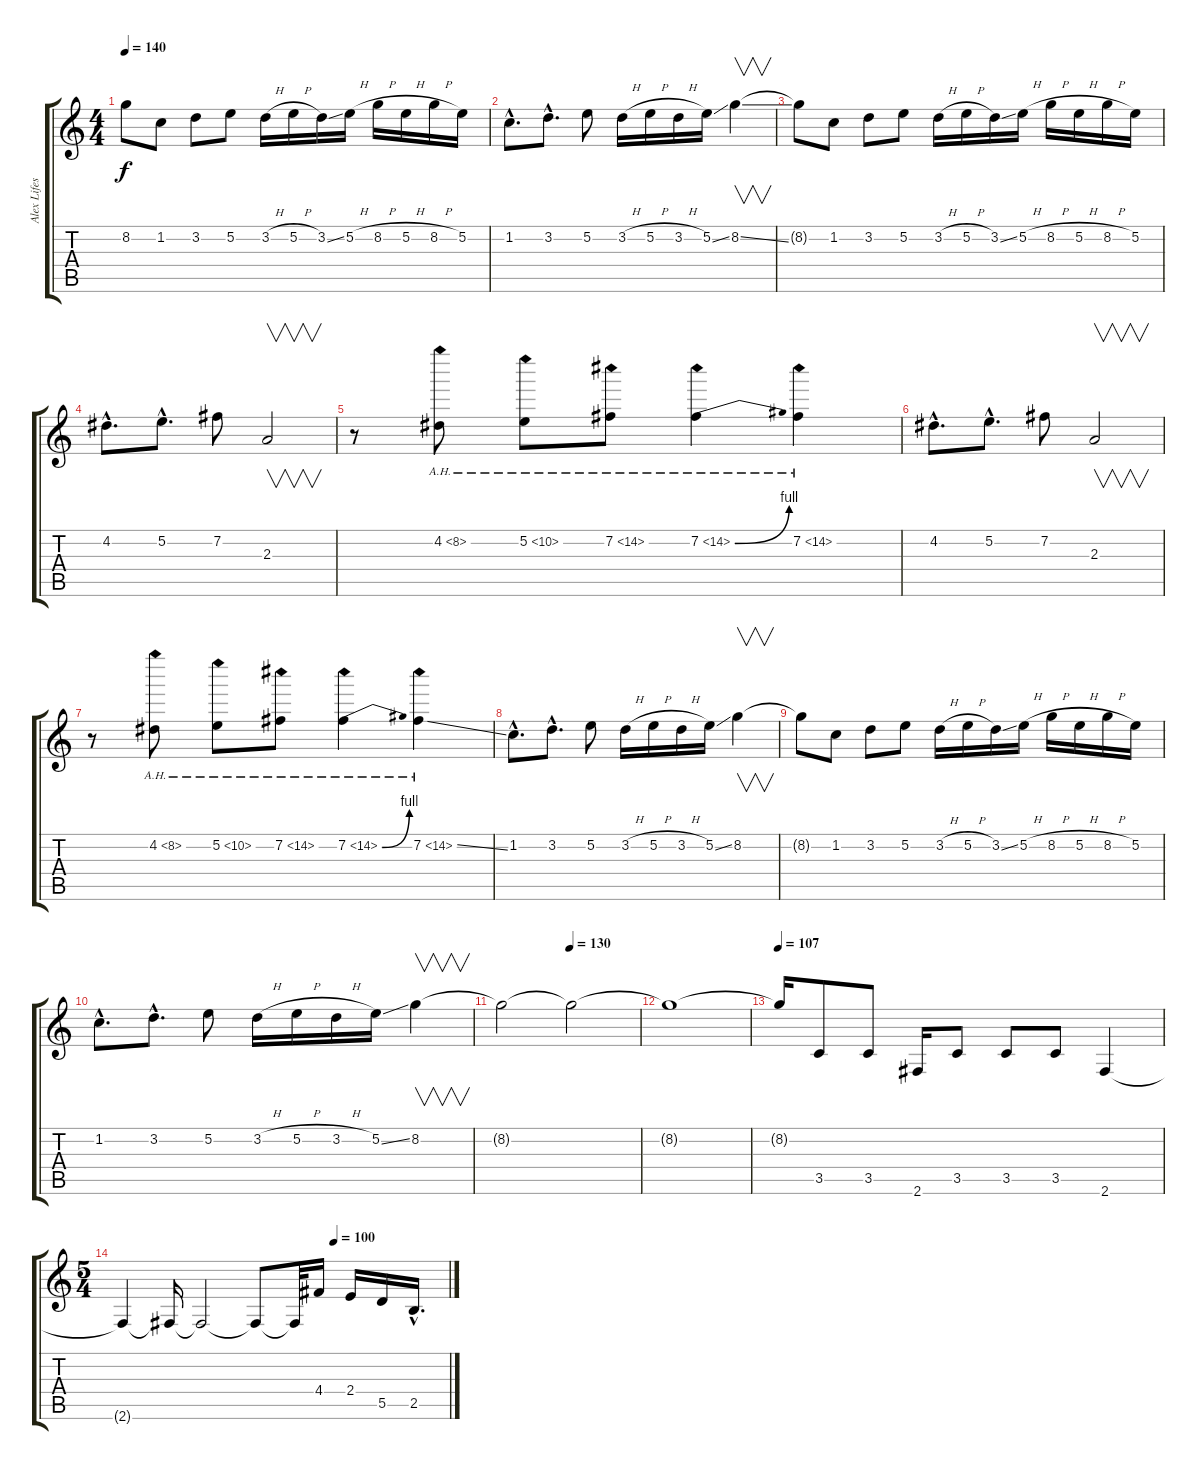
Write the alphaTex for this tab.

\track ("Alex Lifeson, Guitarra" "Alex Lifes") {instrument distortionguitar}
\staff {score tabs}
\tuning (E4 B3 G3 D3 A2 E2) {hide}
\ts (4 4)
\tempo 140
\clef g2
\ks c
8.2{t}.8{dy f} 1.2.8 3.2.8 5.2.8 3.2{h}.16 5.2{h}.16 3.2{ss}.16 5.2{h}.16 8.2{h}.16 5.2{h}.16 8.2{h}.16 5.2.16 |
1.2{hac}.8{d} 3.2{hac}.8{d} 5.2.8 3.2{h}.16 5.2{h}.16 3.2{h}.16 5.2{ss}.16 8.2{ss}.4{v} |
8.2{t}.8 1.2.8 3.2.8 5.2.8 3.2{h}.16 5.2{h}.16 3.2{ss}.16 5.2{h}.16 8.2{h}.16 5.2{h}.16 8.2{h}.16 5.2.16 |
4.2{hac}.8{d} 5.2{hac}.8{d} 7.2.8 2.3.2{v} |
r.8 4.2{ah 4}.8 5.2{ah 5}.8 7.2{ah 7}.8 7.2{be (bend 0 0 60 4) ah 7}.4 7.2{ah 7}.4 |
4.2{hac}.8{d} 5.2{hac}.8{d} 7.2.8 2.3.2{v} |
r.8 4.2{ah 4}.8 5.2{ah 5}.8 7.2{ah 7}.8 7.2{be (bend 0 0 60 4) ah 7}.4 7.2{ah 7 ss}.4 |
1.2{hac}.8{d} 3.2{hac}.8{d} 5.2.8 3.2{h}.16 5.2{h}.16 3.2{h}.16 5.2{ss}.16 8.2.4{v} |
8.2{t}.8 1.2.8 3.2.8 5.2.8 3.2{h}.16 5.2{h}.16 3.2{ss}.16 5.2{h}.16 8.2{h}.16 5.2{h}.16 8.2{h}.16 5.2.16 |
1.2{hac}.8{d} 3.2{hac}.8{d} 5.2.8 3.2{h}.16 5.2{h}.16 3.2{h}.16 5.2{ss}.16 8.2.4{v} |
\tempo (130 0.5)
8.2{t}.2 8.2{t}.2{volume 0} |
8.2{t}.1 |
\tempo 107
8.2{t}.16 3.5.8{volume 14} 3.5.8 2.6.16 3.5.8 3.5.8 3.5.8 2.6.4 |
\ts (5 4)
\tempo (100 0.65)
2.6{t}.4 2.6{t}.16 2.6{t}.2 2.6{t}.8 2.6{t}.32 4.4.16 2.4.16 5.5.16 2.5{hac}.16{d}
